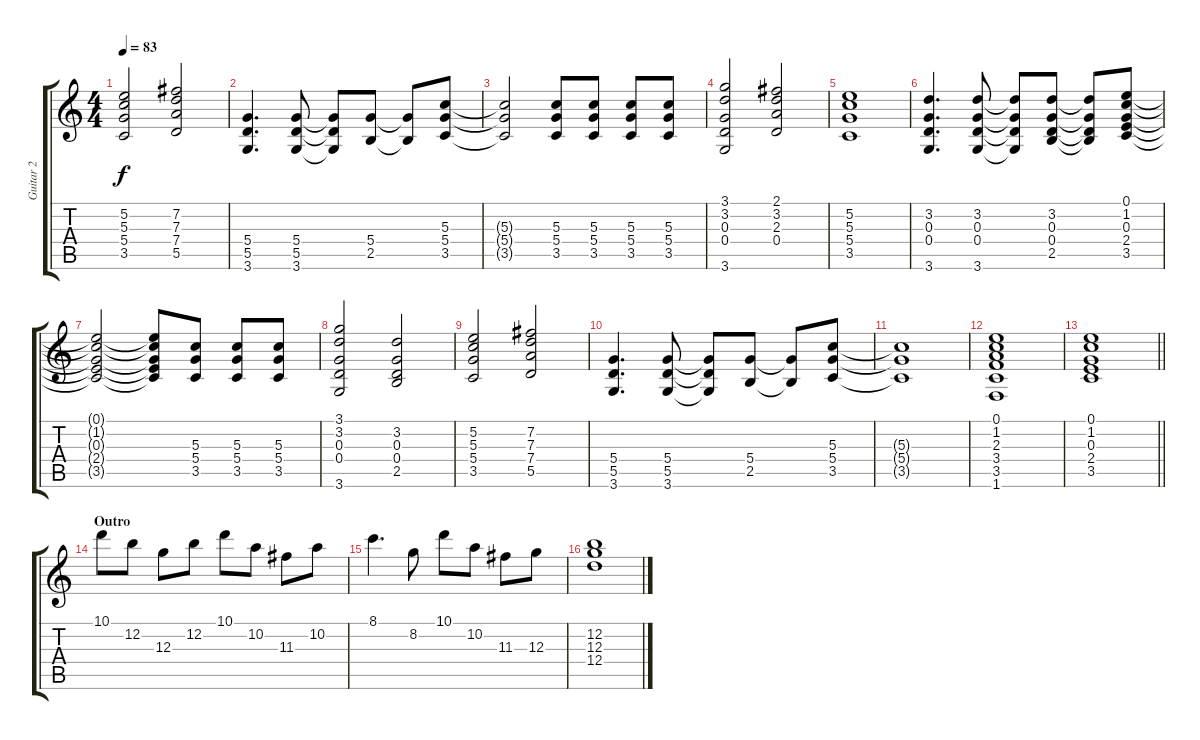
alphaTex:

\track ("Guitar 2" "Guitar 2") {instrument overdrivenguitar}
\staff {score tabs}
\tuning (E4 B3 G3 D3 A2 E2) {hide}
\ts (4 4)
\tempo 83
\clef g2
\ks c
(5.2 5.3 5.4 3.5).2{dy f} (7.2 7.3 7.4 5.5).2 |
(5.4 5.5 3.6).4{d} (5.4 5.5 3.6).8 (5.4{t} 5.5{t} 3.6{t}).8 (5.4 2.5).8 (5.4{t} 2.5{t}).8 (5.3 5.4 3.5).8 |
(5.3{t} 5.4{t} 3.5{t}).2 (5.3 5.4 3.5).8 (5.3 5.4 3.5).8 (5.3 5.4 3.5).8 (5.3 5.4 3.5).8 |
(3.1 3.2 0.3 0.4 3.6).2 (2.1 3.2 2.3 0.4).2 |
(5.2 5.3 5.4 3.5).1 |
(3.2 0.3 0.4 3.6).4{d} (3.2 0.3 0.4 3.6).8 (3.2{t} 0.3{t} 0.4{t} 3.6{t}).8 (3.2 0.3 0.4 2.5).8 (3.2{t} 0.3{t} 0.4{t} 2.5{t}).8 (0.1 1.2 0.3 2.4 3.5).8 |
(0.1{t} 1.2{t} 0.3{t} 2.4{t} 3.5{t}).2 (0.1{t} 1.2{t} 0.3{t} 2.4{t} 3.5{t}).8 (5.3 5.4 3.5).8 (5.3 5.4 3.5).8 (5.3 5.4 3.5).8 |
(3.1 3.2 0.3 0.4 3.6).2 (3.2 0.3 0.4 2.5).2 |
(5.2 5.3 5.4 3.5).2 (7.2 7.3 7.4 5.5).2 |
(5.4 5.5 3.6).4{d} (5.4 5.5 3.6).8 (5.4{t} 5.5{t} 3.6{t}).8 (5.4 2.5).8 (5.4{t} 2.5{t}).8 (5.3 5.4 3.5).8 |
(5.3{t} 5.4{t} 3.5{t}).1 |
(0.1 1.2 2.3 3.4 3.5 1.6).1 |
\barLineRight lightlight
(0.1 1.2 0.3 2.4 3.5).1 |
\section ("" "Outro")
10.1.8 12.2.8 12.3.8 12.2.8 10.1.8 10.2.8 11.3.8 10.2.8 |
8.1.4{d} 8.2.8 10.1.8 10.2.8 11.3.8 12.3.8 |
(12.2 12.3 12.4).1
